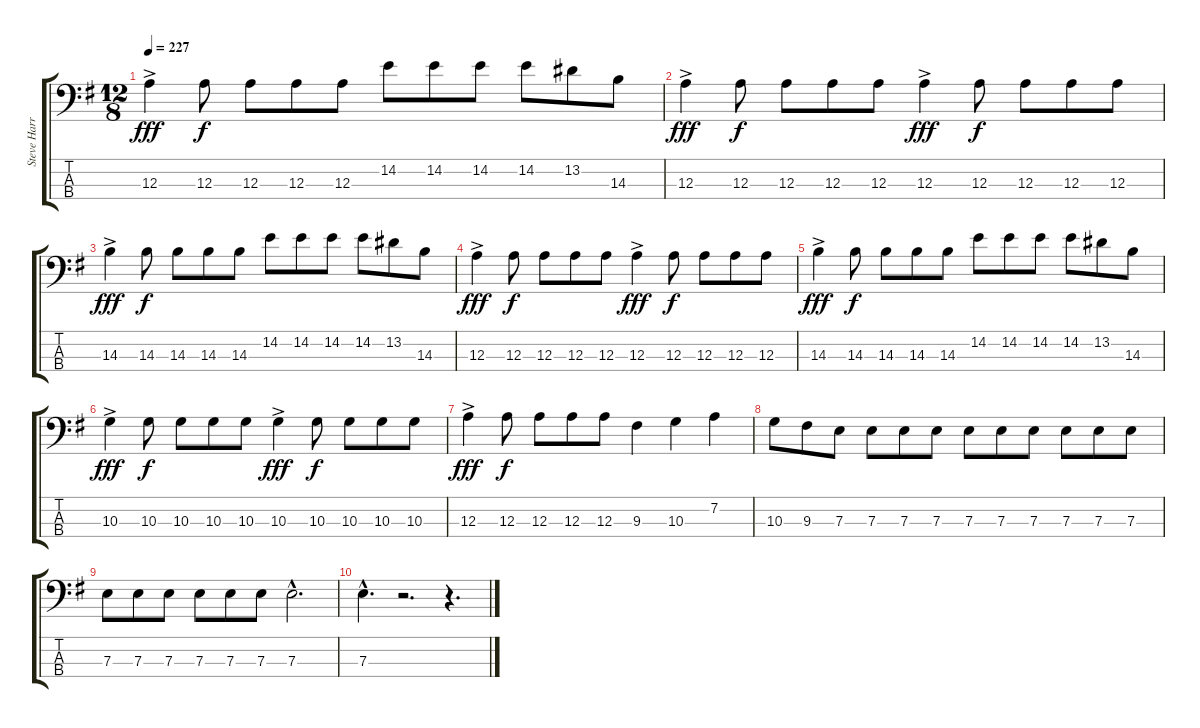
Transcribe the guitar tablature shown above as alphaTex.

\track ("Steve Harris" "Steve Harr") {instrument electricbassfinger}
\staff {score tabs}
\tuning (G2 D2 A1 E1) {hide}
\ts (12 8)
\tempo 227
\clef f4
\ks g
12.3{ac}.4{dy fff} 12.3.8{dy f} 12.3.8 12.3.8 12.3.8 14.2.8 14.2.8 14.2.8 14.2.8 13.2.8 14.3.8 |
12.3{ac}.4{dy fff} 12.3.8{dy f} 12.3.8 12.3.8 12.3.8 12.3{ac}.4{dy fff} 12.3.8{dy f} 12.3.8 12.3.8 12.3.8 |
14.3{ac}.4{dy fff} 14.3.8{dy f} 14.3.8 14.3.8 14.3.8 14.2.8 14.2.8 14.2.8 14.2.8 13.2.8 14.3.8 |
12.3{ac}.4{dy fff} 12.3.8{dy f} 12.3.8 12.3.8 12.3.8 12.3{ac}.4{dy fff} 12.3.8{dy f} 12.3.8 12.3.8 12.3.8 |
14.3{ac}.4{dy fff} 14.3.8{dy f} 14.3.8 14.3.8 14.3.8 14.2.8 14.2.8 14.2.8 14.2.8 13.2.8 14.3.8 |
10.3{ac}.4{dy fff} 10.3.8{dy f} 10.3.8 10.3.8 10.3.8 10.3{ac}.4{dy fff} 10.3.8{dy f} 10.3.8 10.3.8 10.3.8 |
12.3{ac}.4{dy fff} 12.3.8{dy f} 12.3.8 12.3.8 12.3.8 9.3.4 10.3.4 7.2.4 |
10.3.8 9.3.8 7.3.8 7.3.8 7.3.8 7.3.8 7.3.8 7.3.8 7.3.8 7.3.8 7.3.8 7.3.8 |
7.3.8 7.3.8 7.3.8 7.3.8 7.3.8 7.3.8 7.3{hac}.2{d} |
7.3{hac}.4{d} r.2{d} r.4{d}
